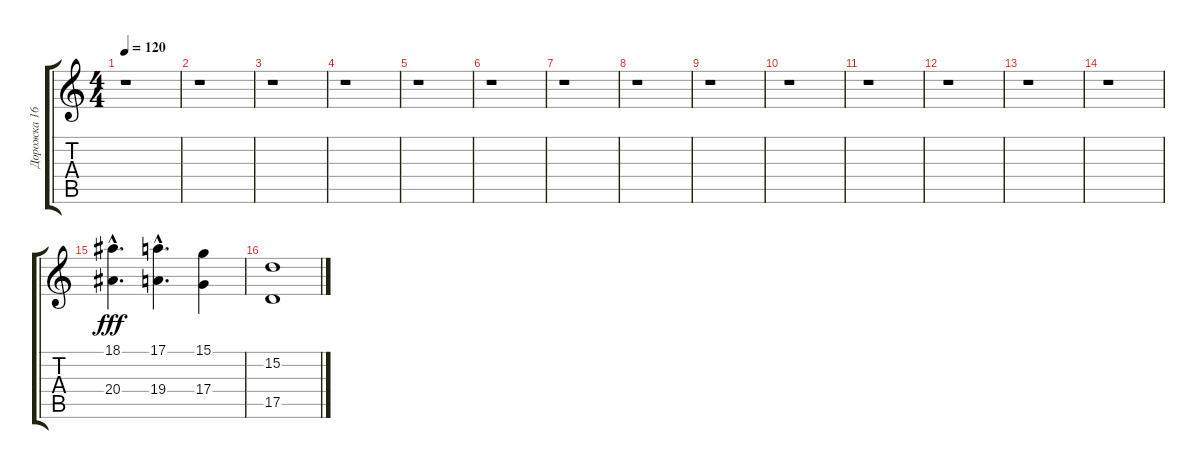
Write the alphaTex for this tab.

\track ("Дорожка 16" "Дорожка 16") {instrument acousticgrandpiano}
\staff {score tabs}
\tuning (E4 B3 G3 D3 A2 E2) {hide}
\ts (4 4)
\tempo 120
\clef g2
\ks c
r.1{dy fff} |
r.1 |
r.1 |
r.1 |
r.1 |
r.1 |
r.1 |
r.1 |
r.1 |
r.1 |
r.1 |
r.1 |
r.1 |
r.1 |
(18.1{hac} 20.4{hac}).4{d} (17.1{hac} 19.4{hac}).4{d} (15.1 17.4).4 |
(15.2 17.5).1
